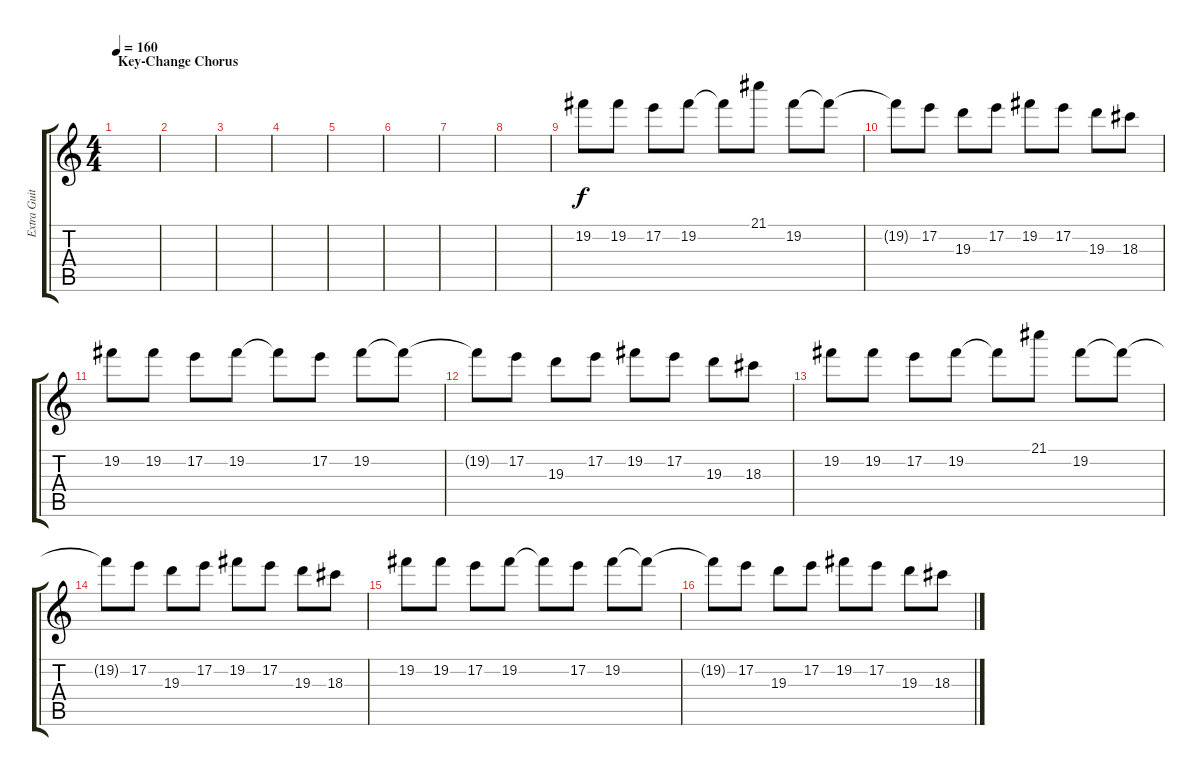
\track ("Extra Guitar" "Extra Guit") {instrument overdrivenguitar}
\staff {score tabs}
\tuning (E4 B3 G3 D3 A2 D2) {hide}
\ts (4 4)
\section ("" "Key-Change Chorus")
\tempo 160
\clef g2
\ks c
|
|
|
|
|
|
|
|
19.2.8 19.2.8 17.2.8 19.2.8 19.2{t}.8 21.1.8 19.2.8 19.2{t}.8 |
19.2{t}.8 17.2.8 19.3.8 17.2.8 19.2.8 17.2.8 19.3.8 18.3.8 |
19.2.8 19.2.8 17.2.8 19.2.8 19.2{t}.8 17.2.8 19.2.8 19.2{t}.8 |
19.2{t}.8 17.2.8 19.3.8 17.2.8 19.2.8 17.2.8 19.3.8 18.3.8 |
19.2.8 19.2.8 17.2.8 19.2.8 19.2{t}.8 21.1.8 19.2.8 19.2{t}.8 |
19.2{t}.8 17.2.8 19.3.8 17.2.8 19.2.8 17.2.8 19.3.8 18.3.8 |
19.2.8 19.2.8 17.2.8 19.2.8 19.2{t}.8 17.2.8 19.2.8 19.2{t}.8 |
19.2{t}.8 17.2.8 19.3.8 17.2.8 19.2.8 17.2.8 19.3.8 18.3.8
